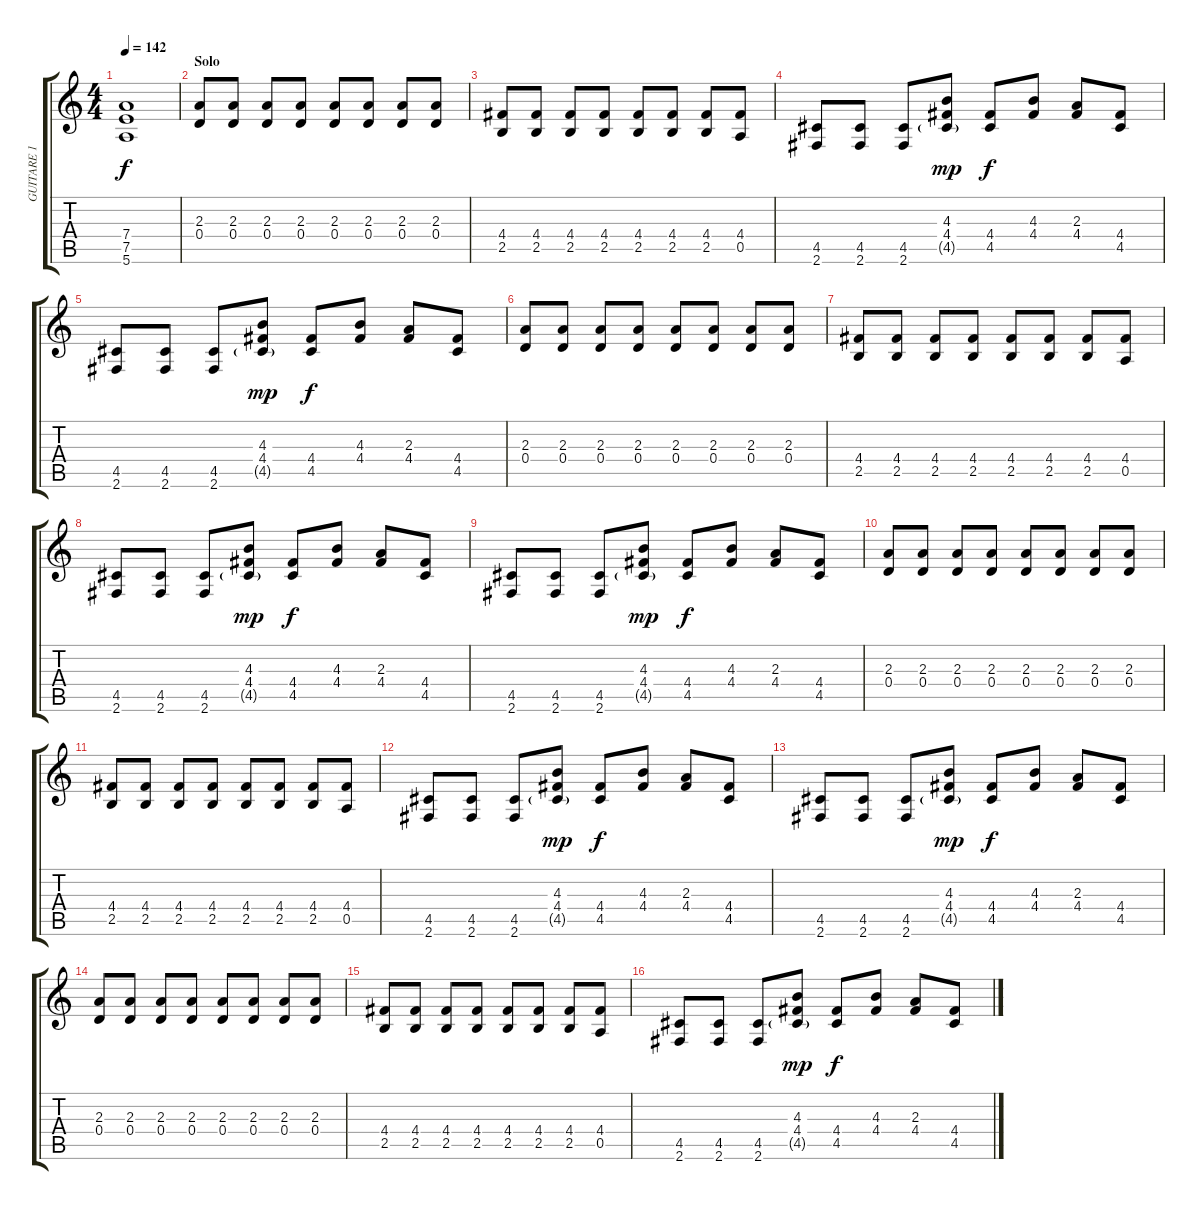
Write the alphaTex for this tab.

\track ("GUITARE 1" "GUITARE 1") {instrument electricguitarclean}
\staff {score tabs}
\tuning (E4 B3 G3 D3 A2 E2) {hide}
\ts (4 4)
\tempo 142
\clef g2
\ks c
(7.4 7.5 5.6).1{dy f} |
\section ("" "Solo")
(2.3 0.4).8 (2.3 0.4).8 (2.3 0.4).8 (2.3 0.4).8 (2.3 0.4).8 (2.3 0.4).8 (2.3 0.4).8 (2.3 0.4).8 |
(4.4 2.5).8 (4.4 2.5).8 (4.4 2.5).8 (4.4 2.5).8 (4.4 2.5).8 (4.4 2.5).8 (4.4 2.5).8 (4.4 0.5).8 |
(4.5 2.6).8 (4.5 2.6).8 (4.5 2.6).8 (4.3 4.4 4.5{g}).8{dy mp} (4.4 4.5).8{dy f} (4.3 4.4).8 (2.3 4.4).8 (4.4 4.5).8 |
(4.5 2.6).8 (4.5 2.6).8 (4.5 2.6).8 (4.3 4.4 4.5{g}).8{dy mp} (4.4 4.5).8{dy f} (4.3 4.4).8 (2.3 4.4).8 (4.4 4.5).8 |
(2.3 0.4).8 (2.3 0.4).8 (2.3 0.4).8 (2.3 0.4).8 (2.3 0.4).8 (2.3 0.4).8 (2.3 0.4).8 (2.3 0.4).8 |
(4.4 2.5).8 (4.4 2.5).8 (4.4 2.5).8 (4.4 2.5).8 (4.4 2.5).8 (4.4 2.5).8 (4.4 2.5).8 (4.4 0.5).8 |
(4.5 2.6).8 (4.5 2.6).8 (4.5 2.6).8 (4.3 4.4 4.5{g}).8{dy mp} (4.4 4.5).8{dy f} (4.3 4.4).8 (2.3 4.4).8 (4.4 4.5).8 |
(4.5 2.6).8 (4.5 2.6).8 (4.5 2.6).8 (4.3 4.4 4.5{g}).8{dy mp} (4.4 4.5).8{dy f} (4.3 4.4).8 (2.3 4.4).8 (4.4 4.5).8 |
(2.3 0.4).8 (2.3 0.4).8 (2.3 0.4).8 (2.3 0.4).8 (2.3 0.4).8 (2.3 0.4).8 (2.3 0.4).8 (2.3 0.4).8 |
(4.4 2.5).8 (4.4 2.5).8 (4.4 2.5).8 (4.4 2.5).8 (4.4 2.5).8 (4.4 2.5).8 (4.4 2.5).8 (4.4 0.5).8 |
(4.5 2.6).8 (4.5 2.6).8 (4.5 2.6).8 (4.3 4.4 4.5{g}).8{dy mp} (4.4 4.5).8{dy f} (4.3 4.4).8 (2.3 4.4).8 (4.4 4.5).8 |
(4.5 2.6).8 (4.5 2.6).8 (4.5 2.6).8 (4.3 4.4 4.5{g}).8{dy mp} (4.4 4.5).8{dy f} (4.3 4.4).8 (2.3 4.4).8 (4.4 4.5).8 |
(2.3 0.4).8 (2.3 0.4).8 (2.3 0.4).8 (2.3 0.4).8 (2.3 0.4).8 (2.3 0.4).8 (2.3 0.4).8 (2.3 0.4).8 |
(4.4 2.5).8 (4.4 2.5).8 (4.4 2.5).8 (4.4 2.5).8 (4.4 2.5).8 (4.4 2.5).8 (4.4 2.5).8 (4.4 0.5).8 |
(4.5 2.6).8 (4.5 2.6).8 (4.5 2.6).8 (4.3 4.4 4.5{g}).8{dy mp} (4.4 4.5).8{dy f} (4.3 4.4).8 (2.3 4.4).8 (4.4 4.5).8
